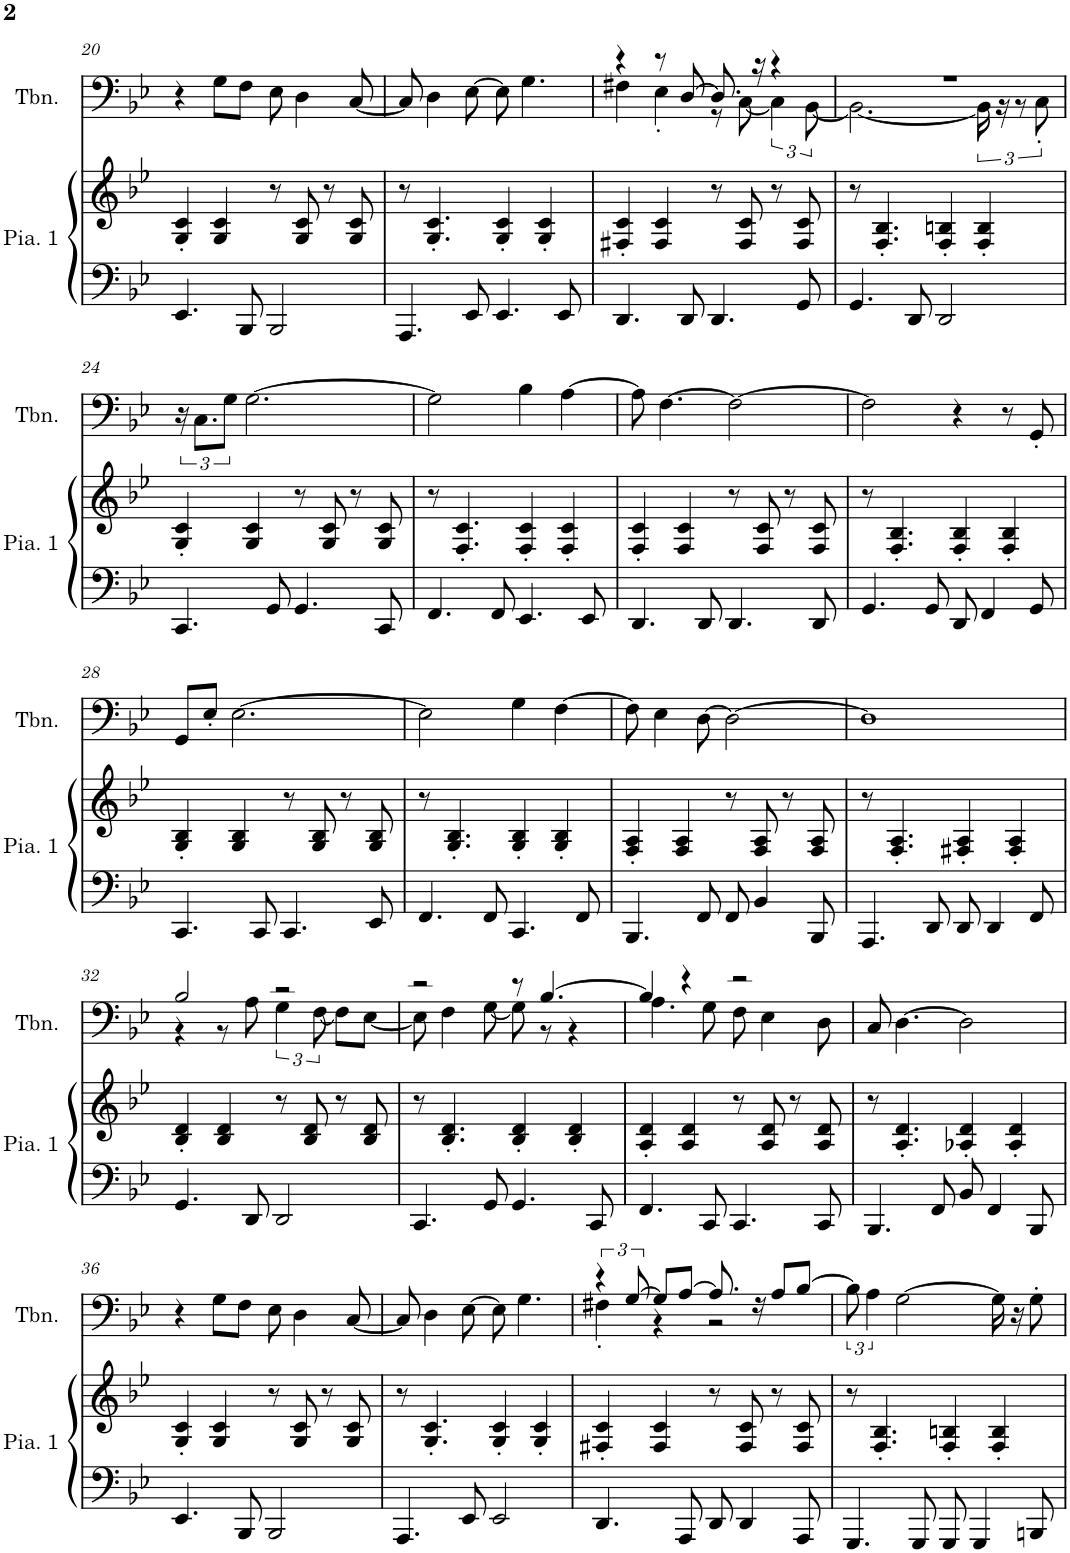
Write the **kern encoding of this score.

**kern	**kern	**kern
*part2	*part2	*part1
*staff3	*staff2	*staff1
*I"Piano 1	*	*I"Trombone
*I'Pia. 1	*	*I'Tbn.
!!LO:PB:g=z
*clefF4	*clefG2	*clefF4
*k[b-e-]	*k[b-e-]	*k[b-e-]
*M4/4	*M4/4	*M4/4
=20	=20	=20
4.EE-/	4G/' 4c/'	4r
.	4G/ 4c/	8G\L
8BBB-/	.	8F\J
2BBB-/	8r	8E-\
.	8G/ 8c/	4D\
.	8r	.
.	8G/ 8c/	[8C/
=21	=21	=21
4.AAA/	8r	8C/]
.	4.G/' 4.c/'	4D\
8EE-/	.	[8E-\
4.EE-/	4G/' 4c/'	8E-\]
.	.	4.G\
.	4G/' 4c/'	.
8EE-/	.	.
=22	=22	=22
*	*	*^
4.DD/	4F#X/' 4c/'	4r	4F#X\
.	4F#/ 4c/	8r	4E-'\
8DD/	.	[8D/	.
4.DD/	8r	8.D/]	8r
.	8F#/ 8c/	.	[8C\
.	.	16r	.
.	8r	4r	6C\]
8GG/	8F#/ 8c/	.	.
.	.	.	[12BB-\
=23	=23	=23	=23
4.GG/	8r	1r	2.BB-\_
.	4.F/' 4.B-/'	.	.
8DD/	.	.	.
2DD/	4F/' 4Bn/'	.	.
.	4F/' 4B/'	.	24BB-\]
.	.	.	24r
.	.	.	12r
.	.	.	12C'\
*	*	*v	*v
!!LO:LB:g=z
=24	=24	=24
4.CC/	4G/' 4c/'	24r
.	.	12.C\L
.	.	12G\J
.	4G/ 4c/	[2.G\
8GG/	.	.
4.GG/	8r	.
.	8G/ 8c/	.
.	8r	.
8CC/	8G/ 8c/	.
=25	=25	=25
4.FF/	8r	2G\]
.	4.F/' 4.c/'	.
8FF/	.	.
4.EE-/	4F/' 4c/'	4B-\
.	4F/' 4c/'	[4A\
8EE-/	.	.
=26	=26	=26
4.DD/	4F/' 4c/'	8A\]
.	.	[4.F\
.	4F/ 4c/	.
8DD/	.	.
4.DD/	8r	2F\_
.	8F/ 8c/	.
.	8r	.
8DD/	8F/ 8c/	.
=27	=27	=27
4.GG/	8r	2F\]
.	4.F/' 4.B-/'	.
8GG/	.	.
8DD/	4F/' 4B-/'	4r
4FF/	.	.
.	4F/' 4B-/'	8r
8GG/	.	8GG'/
!!LO:LB:g=z
=28	=28	=28
4.CC/	4G/' 4B-/'	8GG/L
.	.	8E-'/J
.	4G/ 4B-/	[2.E-\
8CC/	.	.
4.CC/	8r	.
.	8G/ 8B-/	.
.	8r	.
8EE-/	8G/ 8B-/	.
=29	=29	=29
4.FF/	8r	2E-\]
.	4.G/' 4.B-/'	.
8FF/	.	.
4.CC/	4G/' 4B-/'	4G\
.	4G/' 4B-/'	[4F\
8FF/	.	.
=30	=30	=30
4.BBB-/	4F/' 4A/'	8F\]
.	.	4E-\
.	4F/ 4A/	.
8FF/	.	[8D\
8FF/	8r	2D\_
4BB-/	8F/ 8A/	.
.	8r	.
8BBB-/	8F/ 8A/	.
=31	=31	=31
4.AAA/	8r	1D]
.	4.F/' 4.A/'	.
8DD/	.	.
8DD/	4F#X/' 4A/'	.
4DD/	.	.
.	4F#/' 4A/'	.
8FF/	.	.
!!LO:LB:g=z
=32	=32	=32
*	*	*^
4.GG/	4B-/' 4d/'	2B-/	4r
.	4B-/ 4d/	.	8r
8DD/	.	.	8A\
2DD/	8r	2r	6G\
.	8B-/ 8d/	.	.
.	.	.	[12F\
.	8r	.	8F\L]
.	8B-/ 8d/	.	[8E-\J
=33	=33	=33	=33
4.CC/	8r	2r	8E-\]
.	4.B-/' 4.d/'	.	4F\
8GG/	.	.	[8G\
4.GG/	4B-/' 4d/'	8r	8G\]
.	.	[4.B-/	8r
.	4B-/' 4d/'	.	4r
8CC/	.	.	.
=34	=34	=34	=34
4.FF/	4A/' 4d/'	4B-/]	4.A\
.	4A/ 4d/	4r	.
8CC/	.	.	8G\
4.CC/	8r	2r	8F\
.	8A/ 8d/	.	4E-\
.	8r	.	.
8CC/	8A/ 8d/	.	8D\
*	*	*v	*v
=35	=35	=35
4.BBB-/	8r	8C/
.	4.A/' 4.d/'	[4.D\
8FF/	.	.
8BB-/	4A-X/' 4d/'	2D\]
4FF/	.	.
.	4A-/' 4d/'	.
8BBB-/	.	.
!!LO:LB:g=z
=36	=36	=36
4.EE-/	4G/' 4c/'	4r
.	4G/ 4c/	8G\L
8BBB-/	.	8F\J
2BBB-/	8r	8E-\
.	8G/ 8c/	4D\
.	8r	.
.	8G/ 8c/	[8C/
=37	=37	=37
4.AAA/	8r	8C/]
.	4.G/' 4.c/'	4D\
8EE-/	.	[8E-\
2EE-/	4G/' 4c/'	8E-\]
.	.	4.G\
.	4G/' 4c/'	.
=38	=38	=38
*	*	*^
4.DD/	4F#X/' 4c/'	6r	4F#X'\
.	.	[12G/	.
.	4F#/ 4c/	8G/L]	4r
8AAA/	.	[8A/J	.
8DD/	8r	8.A/]	2r
4DD/	8F#/ 8c/	.	.
.	.	16r	.
.	8r	8A/L	.
8AAA/	8F#/ 8c/	[8B-/J	.
*	*	*v	*v
=39	=39	=39
4.GGG/	8r	12B-\]
.	.	6A\
.	4.F/' 4.B-/'	.
.	.	[2G\
8GGG/	.	.
8GGG/	4F/' 4Bn/'	.
4GGG/	.	.
.	4F/' 4B/'	16G\]
.	.	16r
8BBBn/	.	8G'\
=	=	=
*-	*-	*-
